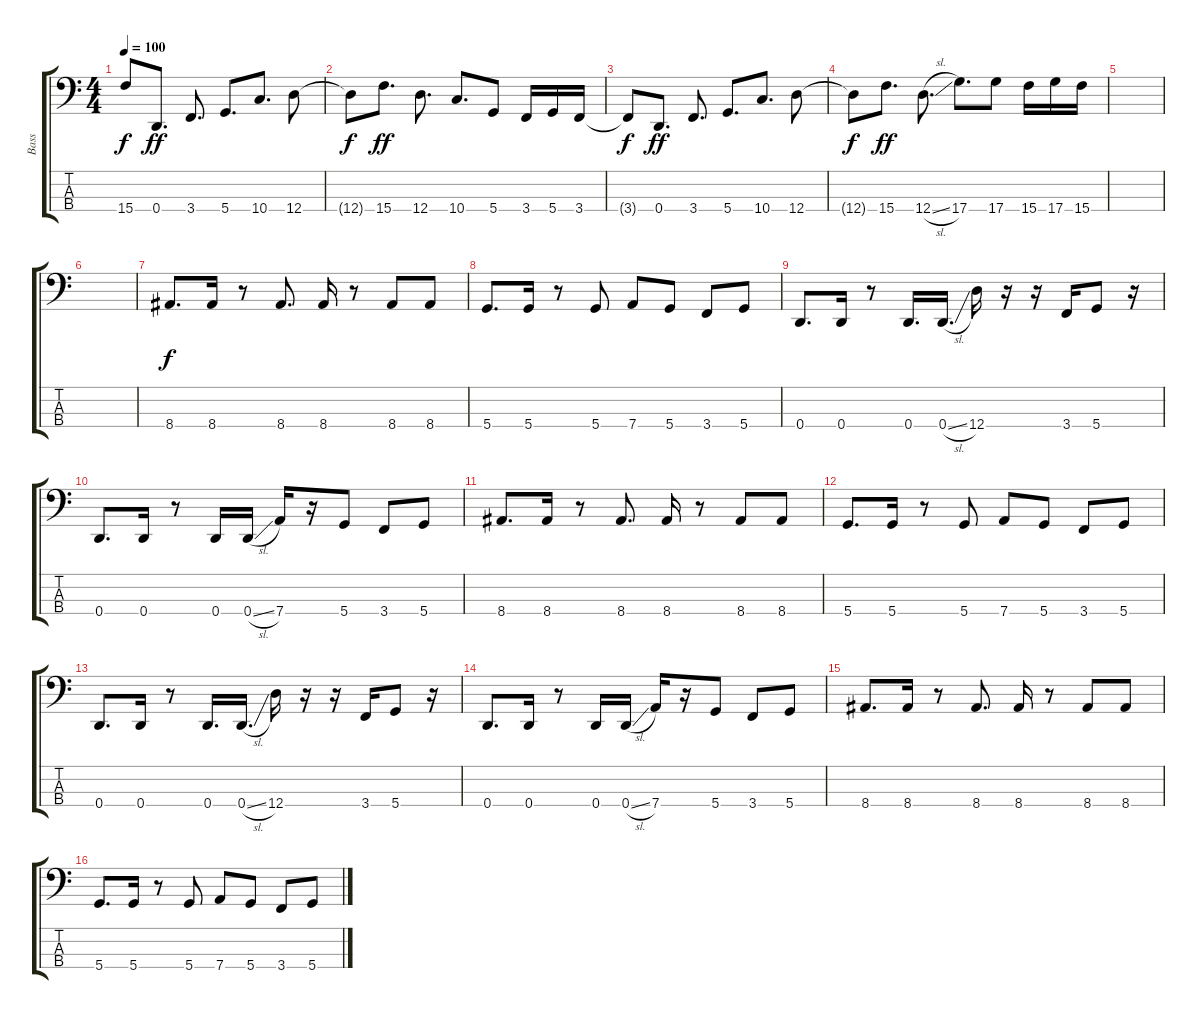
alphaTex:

\track ("Bass" "Bass") {instrument electricbassfinger}
\staff {score tabs}
\tuning (G2 D2 A1 D1) {hide}
\ts (4 4)
\tempo 100
\clef f4
\ks c
15.4{t}.8{dy f} 0.4.8{d dy ff} 3.4.8{d} 5.4.8{d} 10.4.8{d} 12.4.8 |
12.4{t}.8{dy f} 15.4.8{d dy ff} 12.4.8{d} 10.4.8{d} 5.4.8 3.4.16 5.4.16 3.4.16 |
3.4{t}.8{dy f} 0.4.8{d dy ff} 3.4.8{d} 5.4.8{d} 10.4.8{d} 12.4.8 |
12.4{t}.8{dy f} 15.4.8{d dy ff} 12.4{sl}.8{d} 17.4.8{d} 17.4.8 15.4.16 17.4.16 15.4.16 |
|
|
8.4.8{d dy f} 8.4.16 r.8 8.4.8{d} 8.4.16 r.8 8.4.8 8.4.8 |
5.4.8{d} 5.4.16 r.8 5.4.8 7.4.8 5.4.8 3.4.8 5.4.8 |
0.4.8{d} 0.4.16 r.8 0.4.16{d} 0.4{sl}.16{d} 12.4.16 r.16 r.16 3.4.16 5.4.8 r.16 |
0.4.8{d} 0.4.16 r.8 0.4.16 0.4{sl}.16 7.4.16 r.16 5.4.8 3.4.8 5.4.8 |
8.4.8{d} 8.4.16 r.8 8.4.8{d} 8.4.16 r.8 8.4.8 8.4.8 |
5.4.8{d} 5.4.16 r.8 5.4.8 7.4.8 5.4.8 3.4.8 5.4.8 |
0.4.8{d} 0.4.16 r.8 0.4.16{d} 0.4{sl}.16{d} 12.4.16 r.16 r.16 3.4.16 5.4.8 r.16 |
0.4.8{d} 0.4.16 r.8 0.4.16 0.4{sl}.16 7.4.16 r.16 5.4.8 3.4.8 5.4.8 |
8.4.8{d} 8.4.16 r.8 8.4.8{d} 8.4.16 r.8 8.4.8 8.4.8 |
5.4.8{d} 5.4.16 r.8 5.4.8 7.4.8 5.4.8 3.4.8 5.4.8
